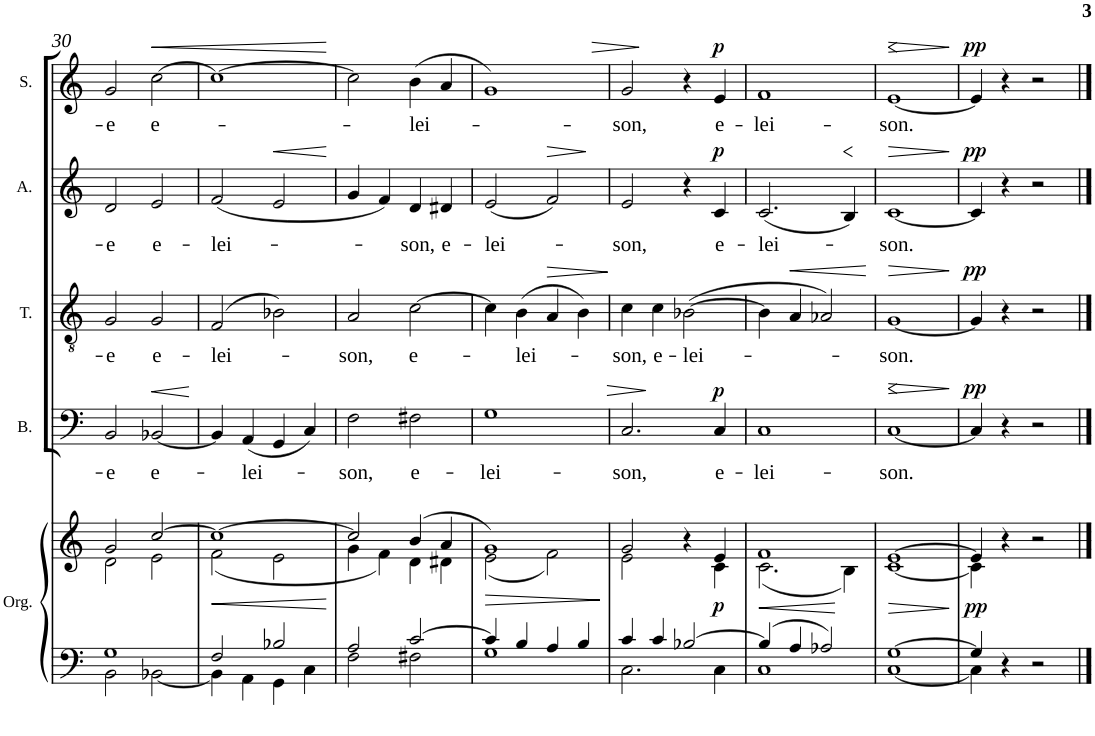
**kern	**kern	**dynam	**kern	**text	**dynam	**kern	**text	**dynam	**kern	**text	**dynam	**kern	**text	**dynam
*part5	*part5	*part5	*part4	*part4	*part4	*part3	*part3	*part3	*part2	*part2	*part2	*part1	*part1	*part1
*staff6	*staff5	*staff5/6	*staff4	*staff4	*staff4	*staff3	*staff3	*staff3	*staff2	*staff2	*staff2	*staff1	*staff1	*staff1
*I"Organ	*	*	*I"Bass	*	*	*I"Tenor	*	*	*I"Alto	*	*	*I"Soprano	*	*
*I'Org.	*	*	*I'B.	*	*	*I'T.	*	*	*I'A.	*	*	*I'S.	*	*
!!LO:PB:g=z
*clefF4	*clefG2	*	*clefF4	*	*	*clefGv2	*	*	*clefG2	*	*	*clefG2	*	*
*k[]	*k[]	*	*k[]	*	*	*k[]	*	*	*k[]	*	*	*k[]	*	*
*M4/4	*M4/4	*	*M4/4	*	*	*M4/4	*	*	*M4/4	*	*	*M4/4	*	*
*met(c)	*met(c)	*	*met(c)	*	*	*met(c)	*	*	*met(c)	*	*	*met(c)	*	*
=30	=30	=30	=30	=30	=30	=30	=30	=30	=30	=30	=30	=30	=30	=30
*^	*^	*	*	*	*	*	*	*	*	*	*	*	*	*
!	!	!	!	!	!	!LO:LY:b	!	!	!LO:LY:b	!	!	!LO:LY:b	!	!	!LO:LY:b	!
1G	2BB\	2g/	2d\	.	2BB/	-e	.	2G/	-e	.	2d/	-e	.	2g/	-e	.
!	!	!	!	!	!	!LO:LY:b	!LO:HP:b	!	!LO:LY:b	!	!	!LO:LY:b	!	!	!LO:LY:b	!LO:HP:b
.	[<2BB-X\	[>2cc/	2e\	.	[2BB-X/	e-	<	2G/	e-	.	2e/	e-	.	[2cc\	e-	<
=31	=31	=31	=31	=31	=31	=31	=31	=31	=31	=31	=31	=31	=31	=31	=31	=31
!	!	!	!	!LO:HP:b	!	!	!	!	!LO:LY:b	!	!	!LO:LY:b	!	!	!	!
2F/	4BB-\]	1cc_	(<2f\	<	4BB-/]	.	.	(2F/	-lei-	.	(<2f/	-lei-	.	1cc_	.	.
!	!	!	!	!	!	!LO:LY:b	!	!	!	!	!	!	!	!	!	!
.	4AA\	.	.	.	(<4AA/	-lei-	.	.	.	.	.	.	.	.	.	.
!	!	!	!	!	!	!	!	!	!	!	!	!	!LO:HP:b	!	!	!
2B-X/	4GG\	.	2e\	.	4GG/	.	.	2B-X\)	.	.	2e/	.	<	.	.	.
.	4C\	.	.	.	4C/)	.	.	.	.	.	.	.	.	.	.	.
*v	*v	*	*	*	*	*	*	*	*	*	*	*	*	*	*	*
*	*v	*v	*	*	*	*	*	*	*	*	*	*	*	*	*
.	.	.	.	.	.	.	.	.	.	.	.	.	.	[
=32	=32	=32	=32	=32	=32	=32	=32	=32	=32	=32	=32	=32	=32	=32
*^	*^	*	*	*	*	*	*	*	*	*	*	*	*	*
!	!	!	!	!	!	!LO:LY:b	!	!	!LO:LY:b	!	!	!	!	!	!	!
2A/	2F\	2cc/]	4g\	.	2F\	-son,	.	2A/	-son,	.	4g/	.	.	2cc\]	.	.
.	.	.	4f\)	.	.	.	.	.	.	.	4f/)	.	.	.	.	.
!	!	!	!	!	!	!LO:LY:b	!	!	!LO:LY:b	!	!	!LO:LY:b	!	!	!LO:LY:b	!
[>2c/	2F#X\	(4b/	4d\	.	2F#X\	e-	.	[2c\	e-	.	4d/	-son,	.	(>4b\	-lei-	.
!	!	!	!	!	!	!	!	!	!	!	!	!LO:LY:b	!	!	!	!
.	.	4a/	4d#X\	.	.	.	.	.	.	.	4d#X/	e-	.	4a/	.	.
=33	=33	=33	=33	=33	=33	=33	=33	=33	=33	=33	=33	=33	=33	=33	=33	=33
!	!	!	!	!LO:HP:b	!	!LO:LY:b	!LO:HP:b	!	!	!	!	!LO:LY:b	!	!	!	!LO:HP:b
4c/]	1G	1g)	(<2e\	>	1G	-lei-	>	4c\]	.	.	(<2e/	-lei-	.	1g)	.	>
!	!	!	!	!	!	!	!	!	!LO:LY:b	!	!	!	!	!	!	!
4B/	.	.	.	.	.	.	.	(>4B\	-lei-	.	.	.	.	.	.	.
!	!	!	!	!	!	!	!	!	!	!LO:HP:b	!	!	!LO:HP:b	!	!	!
4A/	.	.	2f\)	.	.	.	.	4A/	.	>	2f/)	.	>	.	.	.
4B/	.	.	.	.	.	.	.	4B\)	.	.	.	.	.	.	.	.
*v	*v	*	*	*	*	*	*	*	*	*	*	*	*	*	*	*
*	*v	*v	*	*	*	*	*	*	*	*	*	*	*	*	*
.	.	[	.	.	[	.	.	.	.	.	.	.	.	]
=34	=34	=34	=34	=34	=34	=34	=34	=34	=34	=34	=34	=34	=34	=34
*^	*^	*	*	*	*	*	*	*	*	*	*	*	*	*
!	!	!	!	!	!	!LO:LY:b	!	!	!LO:LY:b	!	!	!LO:LY:b	!	!	!LO:LY:b	!
4c/	2.C\	2g/	2e\	.	2.C/	-son,	.	4c\	-son,	.	2e/	-son,	.	2g/	-son,	.
!	!	!	!	!	!	!	!	!	!LO:LY:b	!	!	!	!	!	!	!
4c/	.	.	.	.	.	.	.	4c\	e-	.	.	.	.	.	.	.
!	!	!	!	!	!	!	!	!	!LO:LY:b	!	!	!	!	!	!	!
[>2B-X/	.	4r	4ryy	.	.	.	.	(>[2B-X\	-lei-	.	4r	.	[	4r	.	.
!	!	!	!	!LO:DY:b	!	!LO:LY:b	!LO:DY:a	!	!	!	!	!LO:LY:b	!LO:DY:a	!	!LO:LY:b	!LO:DY:a
.	4C\	4e/	4c\	p	4C/	e-	p	.	.	.	4c/	e-	p	4e/	e-	p
=35	=35	=35	=35	=35	=35	=35	=35	=35	=35	=35	=35	=35	=35	=35	=35	=35
!	!	!	!	!LO:HP:b	!	!LO:LY:b	!	!	!	!	!	!LO:LY:b	!	!	!LO:LY:b	!
4B-/]	1C	1f	(<2.c\	<	1C	-lei-	.	4B-\]	.	.	(<2.c/	-lei-	.	1f	-lei-	.
!	!	!	!	!	!	!	!	!	!	!LO:HP:b	!	!	!	!	!	!
4A/	.	.	.	.	.	.	.	4A/	.	<	.	.	.	.	.	.
2A-X/	.	.	.	.	.	.	.	2A-X/)	.	.	.	.	.	.	.	.
!	!	!	!	!	!	!	!	!	!	!	!	!	!LO:HP:n=1:b	!	!	!
.	.	.	4B\)	]	.	.	.	.	.	.	4B/)	.	] <	.	.	.
*v	*v	*	*	*	*	*	*	*	*	*	*	*	*	*	*	*
*	*v	*v	*	*	*	*	*	*	*	*	*	*	*	*	*
.	.	.	.	.	]	.	.	]	.	.	.	.	.	.
=36	=36	=36	=36	=36	=36	=36	=36	=36	=36	=36	=36	=36	=36	=36
*^	*^	*	*	*	*	*	*	*	*	*	*	*	*	*
!	!	!	!	!	!	!LO:LY:b	!LO:HP:b	!	!LO:LY:b	!	!	!LO:LY:b	!	!	!LO:LY:b	!LO:HP:b
[>1G	[<1C	[>1e	[<1c	.	[1C	-son.	<	[1G	-son.	.	[1c	-son.	.	[1e	-son.	<
*v	*v	*	*	*	*	*	*	*	*	*	*	*	*	*	*	*
*	*v	*v	*	*	*	*	*	*	*	*	*	*	*	*	*
.	.	[	.	.	[	.	.	[	.	.	[	.	.	[
=37	=37	=37	=37	=37	=37	=37	=37	=37	=37	=37	=37	=37	=37	=37
*^	*^	*	*	*	*	*	*	*	*	*	*	*	*	*
!	!	!	!	!LO:DY:b	!	!	!LO:DY:a	!	!	!LO:DY:a	!	!	!LO:DY:a	!	!	!LO:DY:a
4G/]	4C\]	4e/]	4c\]	pp	4C/]	.	pp	4G/]	.	pp	4c/]	.	pp	4e/]	.	pp
4r	2.ryy	4r	2.ryy	.	4r	.	.	4r	.	.	4r	.	.	4r	.	.
2r	.	2r	.	.	2r	.	.	2r	.	.	2r	.	.	2r	.	.
*v	*v	*	*	*	*	*	*	*	*	*	*	*	*	*	*	*
*	*v	*v	*	*	*	*	*	*	*	*	*	*	*	*	*
==	==	==	==	==	==	==	==	==	==	==	==	==	==	==
*-	*-	*-	*-	*-	*-	*-	*-	*-	*-	*-	*-	*-	*-	*-
